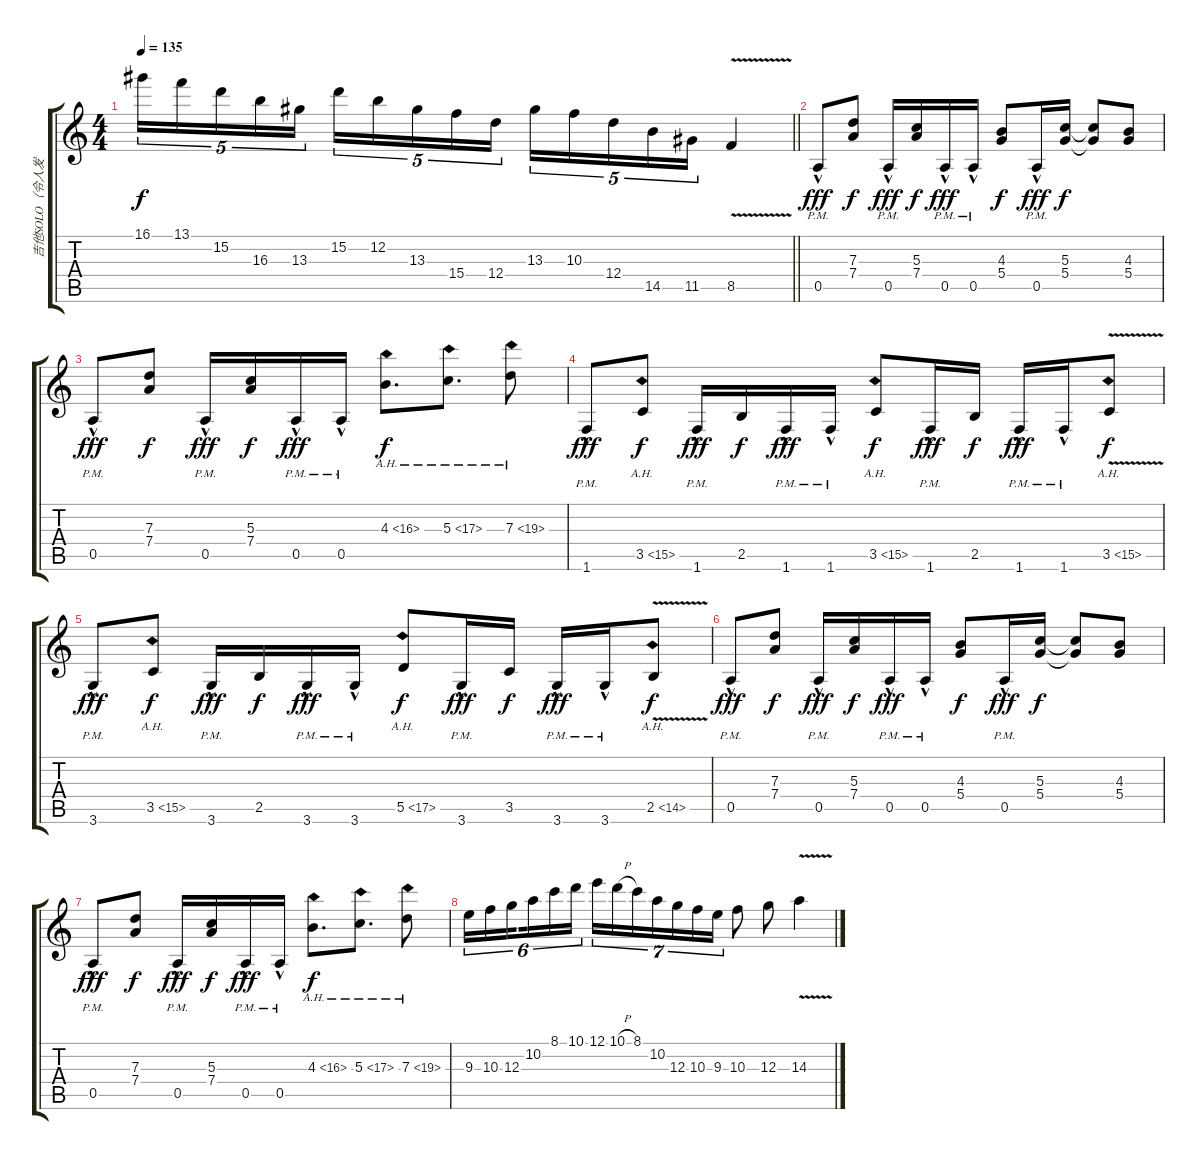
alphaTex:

\track ("吉他SOLO（令人发指的）" "吉他SOLO（令人发") {instrument distortionguitar}
\staff {score tabs}
\tuning (E4 B3 G3 D3 A2 E2) {hide}
\ts (4 4)
\tempo 135
\clef g2
\barLineRight lightlight
\ks c
16.1.16{tu (5 4) dy f} 13.1.16{tu (5 4)} 15.2.16{tu (5 4)} 16.3.16{tu (5 4)} 13.3.16{tu (5 4)} 15.2.16{tu (5 4)} 12.2.16{tu (5 4)} 13.3.16{tu (5 4)} 15.4.16{tu (5 4)} 12.4.16{tu (5 4)} 13.3.16{tu (5 4)} 10.3.16{tu (5 4)} 12.4.16{tu (5 4)} 14.5.16{tu (5 4)} 11.5.16{tu (5 4)} 8.5{v}.4 |
0.5{hac pm}.8{dy fff} (7.3 7.4).8{dy f} 0.5{hac pm}.16{dy fff} (5.3 7.4).16{dy f} 0.5{hac pm}.16{dy fff} 0.5{hac pm}.16 (4.3 5.4).8{dy f} 0.5{hac pm}.16{dy fff} (5.3 5.4).16{dy f} (5.3{t} 5.4{t}).8 (4.3 5.4).8 |
0.5{hac pm}.8{dy fff} (7.3 7.4).8{dy f} 0.5{hac pm}.16{dy fff} (5.3 7.4).16{dy f} 0.5{hac pm}.16{dy fff} 0.5{hac pm}.16 4.3{ah 12}.8{d dy f} 5.3{ah 12}.8{d} 7.3{ah 12}.8 |
1.6{hac pm}.8{dy fff} 3.5{ah 12}.8{dy f} 1.6{hac pm}.16{dy fff} 2.5.16{dy f} 1.6{hac pm}.16{dy fff} 1.6{hac pm}.16 3.5{ah 12}.8{dy f} 1.6{hac pm}.16{dy fff} 2.5.16{dy f} 1.6{hac pm}.16{dy fff} 1.6{hac pm}.16 3.5{ah 12 v}.8{dy f} |
3.6{hac pm}.8{dy fff} 3.5{ah 12}.8{dy f} 3.6{hac pm}.16{dy fff} 2.5.16{dy f} 3.6{hac pm}.16{dy fff} 3.6{hac pm}.16 5.5{ah 12}.8{dy f} 3.6{hac pm}.16{dy fff} 3.5.16{dy f} 3.6{hac pm}.16{dy fff} 3.6{hac pm}.16 2.5{ah 12 v}.8{dy f} |
0.5{hac pm}.8{dy fff} (7.3 7.4).8{dy f} 0.5{hac pm}.16{dy fff} (5.3 7.4).16{dy f} 0.5{hac pm}.16{dy fff} 0.5{hac pm}.16 (4.3 5.4).8{dy f} 0.5{hac pm}.16{dy fff} (5.3 5.4).16{dy f} (5.3{t} 5.4{t}).8 (4.3 5.4).8 |
0.5{hac pm}.8{dy fff} (7.3 7.4).8{dy f} 0.5{hac pm}.16{dy fff} (5.3 7.4).16{dy f} 0.5{hac pm}.16{dy fff} 0.5{hac pm}.16 4.3{ah 12}.8{d dy f} 5.3{ah 12}.8{d} 7.3{ah 12}.8 |
9.3.16{tu (6 4)} 10.3.16{tu (6 4)} 12.3.16{tu (6 4) beam splitsecondary} 10.2.16{tu (6 4)} 8.1.16{tu (6 4)} 10.1.16{tu (6 4)} 12.1.16{tu (7 4)} 10.1{h}.16{tu (7 4)} 8.1.16{tu (7 4)} 10.2.16{tu (7 4)} 12.3.16{tu (7 4)} 10.3.16{tu (7 4)} 9.3.16{tu (7 4)} 10.3.8 12.3.8 14.3{v}.4
